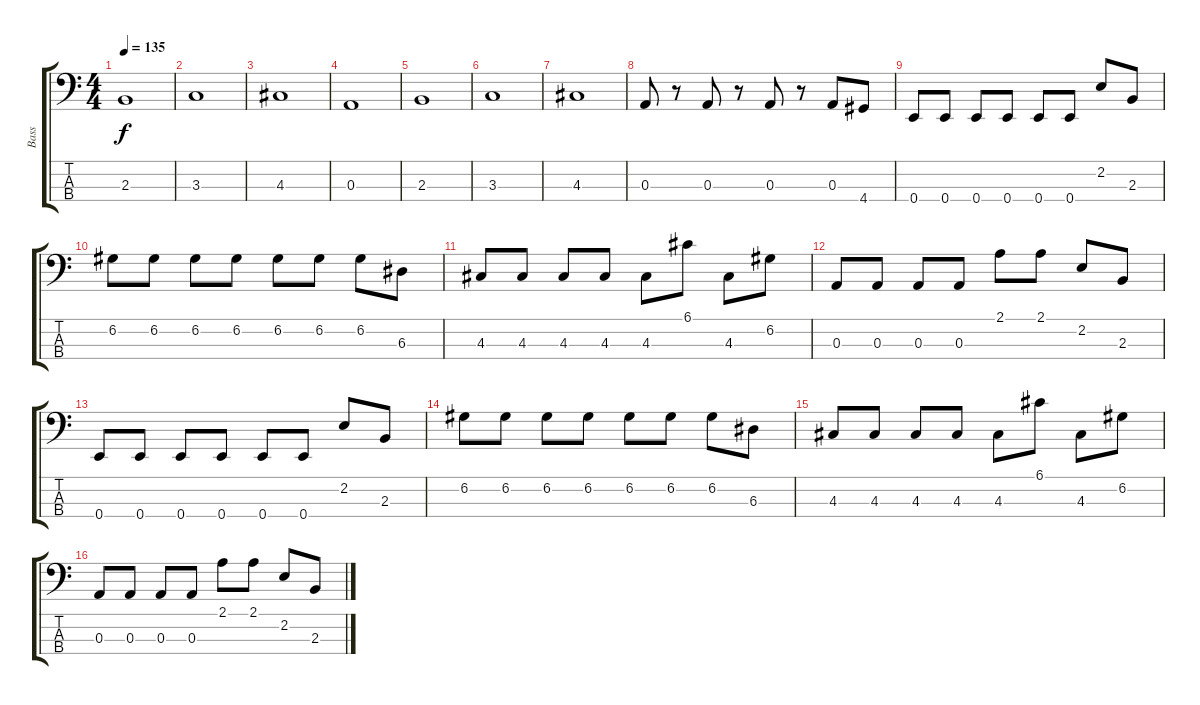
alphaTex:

\track ("Bass" "Bass") {instrument electricbasspick}
\staff {score tabs}
\tuning (G2 D2 A1 E1) {hide}
\ts (4 4)
\tempo 135
\clef f4
\ks c
2.3.1{dy f instrument electricbasspick} |
3.3.1 |
4.3.1 |
0.3.1 |
2.3.1 |
3.3.1 |
4.3.1 |
0.3.8 r.8 0.3.8 r.8 0.3.8 r.8 0.3.8 4.4.8 |
0.4.8 0.4.8 0.4.8 0.4.8 0.4.8 0.4.8 2.2.8 2.3.8 |
6.2.8 6.2.8 6.2.8 6.2.8 6.2.8 6.2.8 6.2.8 6.3.8 |
4.3.8 4.3.8 4.3.8 4.3.8 4.3.8 6.1.8 4.3.8 6.2.8 |
0.3.8 0.3.8 0.3.8 0.3.8 2.1.8 2.1.8 2.2.8 2.3.8 |
0.4.8 0.4.8 0.4.8 0.4.8 0.4.8 0.4.8 2.2.8 2.3.8 |
6.2.8 6.2.8 6.2.8 6.2.8 6.2.8 6.2.8 6.2.8 6.3.8 |
4.3.8 4.3.8 4.3.8 4.3.8 4.3.8 6.1.8 4.3.8 6.2.8 |
0.3.8 0.3.8 0.3.8 0.3.8 2.1.8 2.1.8 2.2.8 2.3.8
